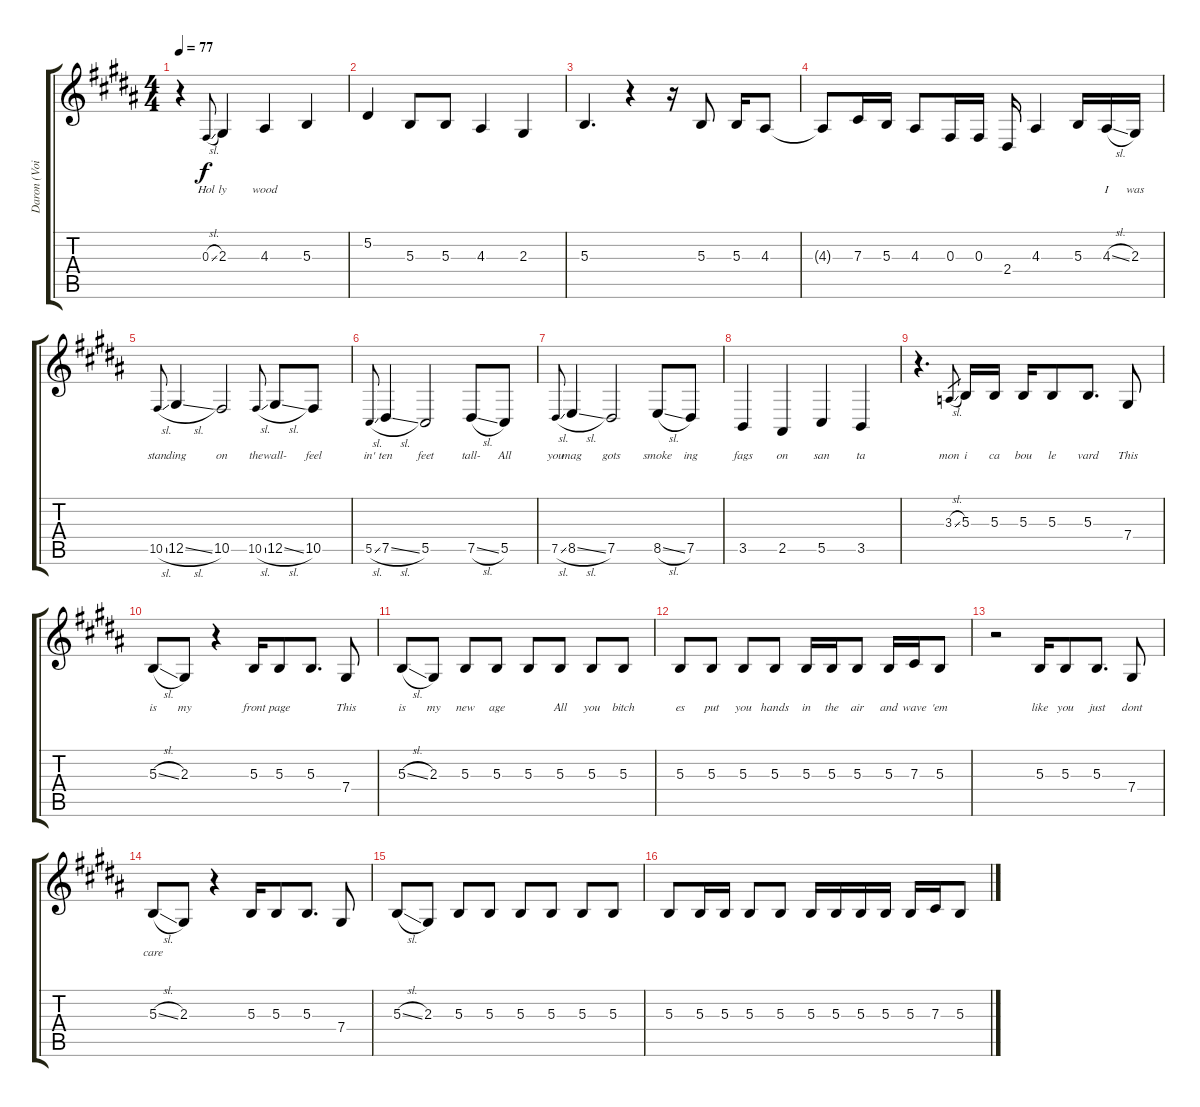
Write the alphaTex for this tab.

\track ("Daron (Voice)" "Daron (Voi") {instrument synthvoice}
\staff {score tabs}
\tuning (Eb4 Bb3 Gb3 Db3 Ab2 Db2) {hide}
\ts (4 4)
\tempo 77
\clef g2
\ks b
r.4{dy f} 0.3{sl}.8{lyrics (0 "Hol") lyrics (1 "") lyrics (2 "") lyrics (3 "") lyrics (4 "") gr onbeat} 2.3.4{lyrics (0 "ly") lyrics (1 "") lyrics (2 "") lyrics (3 "") lyrics (4 "")} 4.3.4{lyrics (0 "wood") lyrics (1 "") lyrics (2 "") lyrics (3 "") lyrics (4 "")} 5.3.4{lyrics (0 "") lyrics (1 "") lyrics (2 "") lyrics (3 "") lyrics (4 "")} |
5.2.4{lyrics (0 "") lyrics (1 "") lyrics (2 "") lyrics (3 "") lyrics (4 "")} 5.3.8{lyrics (0 "") lyrics (1 "") lyrics (2 "") lyrics (3 "") lyrics (4 "")} 5.3.8{lyrics (0 "") lyrics (1 "") lyrics (2 "") lyrics (3 "") lyrics (4 "")} 4.3.4{lyrics (0 "") lyrics (1 "") lyrics (2 "") lyrics (3 "") lyrics (4 "")} 2.3.4{lyrics (0 "") lyrics (1 "") lyrics (2 "") lyrics (3 "") lyrics (4 "")} |
5.3.4{d lyrics (0 "") lyrics (1 "") lyrics (2 "") lyrics (3 "") lyrics (4 "")} r.4 r.16 5.3.8{lyrics (0 "") lyrics (1 "") lyrics (2 "") lyrics (3 "") lyrics (4 "")} 5.3.16{lyrics (0 "") lyrics (1 "") lyrics (2 "") lyrics (3 "") lyrics (4 "")} 4.3.8{lyrics (0 "") lyrics (1 "") lyrics (2 "") lyrics (3 "") lyrics (4 "")} |
4.3{t}.8{lyrics (0 "") lyrics (1 "") lyrics (2 "") lyrics (3 "") lyrics (4 "")} 7.3.16{lyrics (0 "") lyrics (1 "") lyrics (2 "") lyrics (3 "") lyrics (4 "")} 5.3.16{lyrics (0 "") lyrics (1 "") lyrics (2 "") lyrics (3 "") lyrics (4 "")} 4.3.8{lyrics (0 "") lyrics (1 "") lyrics (2 "") lyrics (3 "") lyrics (4 "")} 0.3.16{lyrics (0 "") lyrics (1 "") lyrics (2 "") lyrics (3 "") lyrics (4 "")} 0.3.16{lyrics (0 "") lyrics (1 "") lyrics (2 "") lyrics (3 "") lyrics (4 "")} 2.4.16{lyrics (0 "") lyrics (1 "") lyrics (2 "") lyrics (3 "") lyrics (4 "")} 4.3.4{lyrics (0 "") lyrics (1 "") lyrics (2 "") lyrics (3 "") lyrics (4 "")} 5.3.16{lyrics (0 "") lyrics (1 "") lyrics (2 "") lyrics (3 "") lyrics (4 "")} 4.3{sl}.16{lyrics (0 "I") lyrics (1 "") lyrics (2 "") lyrics (3 "") lyrics (4 "")} 2.3.16{lyrics (0 "was") lyrics (1 "") lyrics (2 "") lyrics (3 "") lyrics (4 "")} |
10.5{sl}.8{lyrics (0 "stan") lyrics (1 "") lyrics (2 "") lyrics (3 "") lyrics (4 "") gr onbeat} 12.5{sl}.4{lyrics (0 "ding") lyrics (1 "") lyrics (2 "") lyrics (3 "") lyrics (4 "")} 10.5.2{lyrics (0 "on") lyrics (1 "") lyrics (2 "") lyrics (3 "") lyrics (4 "")} 10.5{sl}.8{lyrics (0 "the") lyrics (1 "") lyrics (2 "") lyrics (3 "") lyrics (4 "") gr onbeat} 12.5{sl}.8{lyrics (0 "wall-") lyrics (1 "") lyrics (2 "") lyrics (3 "") lyrics (4 "")} 10.5.8{lyrics (0 "feel") lyrics (1 "") lyrics (2 "") lyrics (3 "") lyrics (4 "")} |
5.5{sl}.8{lyrics (0 "in'") lyrics (1 "") lyrics (2 "") lyrics (3 "") lyrics (4 "") gr onbeat} 7.5{sl}.4{lyrics (0 "ten") lyrics (1 "") lyrics (2 "") lyrics (3 "") lyrics (4 "")} 5.5.2{lyrics (0 "feet") lyrics (1 "") lyrics (2 "") lyrics (3 "") lyrics (4 "")} 7.5{sl}.8{lyrics (0 "tall-") lyrics (1 "") lyrics (2 "") lyrics (3 "") lyrics (4 "")} 5.5.8{lyrics (0 "All") lyrics (1 "") lyrics (2 "") lyrics (3 "") lyrics (4 "")} |
7.5{sl}.8{lyrics (0 "you") lyrics (1 "") lyrics (2 "") lyrics (3 "") lyrics (4 "") gr onbeat} 8.5{sl}.4{lyrics (0 "mag") lyrics (1 "") lyrics (2 "") lyrics (3 "") lyrics (4 "")} 7.5.2{lyrics (0 "gots") lyrics (1 "") lyrics (2 "") lyrics (3 "") lyrics (4 "")} 8.5{sl}.8{lyrics (0 "smoke") lyrics (1 "") lyrics (2 "") lyrics (3 "") lyrics (4 "")} 7.5.8{lyrics (0 "ing") lyrics (1 "") lyrics (2 "") lyrics (3 "") lyrics (4 "")} |
3.5.4{lyrics (0 "fags") lyrics (1 "") lyrics (2 "") lyrics (3 "") lyrics (4 "")} 2.5.4{lyrics (0 "on") lyrics (1 "") lyrics (2 "") lyrics (3 "") lyrics (4 "")} 5.5.4{lyrics (0 "san") lyrics (1 "") lyrics (2 "") lyrics (3 "") lyrics (4 "")} 3.5.4{lyrics (0 "ta") lyrics (1 "") lyrics (2 "") lyrics (3 "") lyrics (4 "")} |
\ks g#minor
r.4{d} 3.3{sl}.8{lyrics (0 "mon") lyrics (1 "") lyrics (2 "") lyrics (3 "") lyrics (4 "") gr} 5.3.16{lyrics (0 "i") lyrics (1 "") lyrics (2 "") lyrics (3 "") lyrics (4 "")} 5.3.16{lyrics (0 "ca") lyrics (1 "") lyrics (2 "") lyrics (3 "") lyrics (4 "")} 5.3.16{lyrics (0 "bou") lyrics (1 "") lyrics (2 "") lyrics (3 "") lyrics (4 "")} 5.3.8{lyrics (0 "le") lyrics (1 "") lyrics (2 "") lyrics (3 "") lyrics (4 "")} 5.3.8{d lyrics (0 "vard") lyrics (1 "") lyrics (2 "") lyrics (3 "") lyrics (4 "")} 7.4.8{lyrics (0 "This") lyrics (1 "") lyrics (2 "") lyrics (3 "") lyrics (4 "")} |
5.3{sl}.8{lyrics (0 "is") lyrics (1 "") lyrics (2 "") lyrics (3 "") lyrics (4 "")} 2.3.8{lyrics (0 "my") lyrics (1 "") lyrics (2 "") lyrics (3 "") lyrics (4 "")} r.4 5.3.16{lyrics (0 "front") lyrics (1 "") lyrics (2 "") lyrics (3 "") lyrics (4 "")} 5.3.8{lyrics (0 "page") lyrics (1 "") lyrics (2 "") lyrics (3 "") lyrics (4 "")} 5.3.8{d lyrics (0 "") lyrics (1 "") lyrics (2 "") lyrics (3 "") lyrics (4 "")} 7.4.8{lyrics (0 "This") lyrics (1 "") lyrics (2 "") lyrics (3 "") lyrics (4 "")} |
5.3{sl}.8{lyrics (0 "is") lyrics (1 "") lyrics (2 "") lyrics (3 "") lyrics (4 "")} 2.3.8{lyrics (0 "my") lyrics (1 "") lyrics (2 "") lyrics (3 "") lyrics (4 "")} 5.3.8{lyrics (0 "new") lyrics (1 "") lyrics (2 "") lyrics (3 "") lyrics (4 "")} 5.3.8{lyrics (0 "age") lyrics (1 "") lyrics (2 "") lyrics (3 "") lyrics (4 "")} 5.3.8{lyrics (0 "") lyrics (1 "") lyrics (2 "") lyrics (3 "") lyrics (4 "")} 5.3.8{lyrics (0 "All") lyrics (1 "") lyrics (2 "") lyrics (3 "") lyrics (4 "")} 5.3.8{lyrics (0 "you") lyrics (1 "") lyrics (2 "") lyrics (3 "") lyrics (4 "")} 5.3.8{lyrics (0 "bitch") lyrics (1 "") lyrics (2 "") lyrics (3 "") lyrics (4 "")} |
5.3.8{lyrics (0 "es") lyrics (1 "") lyrics (2 "") lyrics (3 "") lyrics (4 "")} 5.3.8{lyrics (0 "put") lyrics (1 "") lyrics (2 "") lyrics (3 "") lyrics (4 "")} 5.3.8{lyrics (0 "you") lyrics (1 "") lyrics (2 "") lyrics (3 "") lyrics (4 "")} 5.3.8{lyrics (0 "hands") lyrics (1 "") lyrics (2 "") lyrics (3 "") lyrics (4 "")} 5.3.16{lyrics (0 "in") lyrics (1 "") lyrics (2 "") lyrics (3 "") lyrics (4 "")} 5.3.16{lyrics (0 "the") lyrics (1 "") lyrics (2 "") lyrics (3 "") lyrics (4 "")} 5.3.8{lyrics (0 "air") lyrics (1 "") lyrics (2 "") lyrics (3 "") lyrics (4 "")} 5.3.16{lyrics (0 "and") lyrics (1 "") lyrics (2 "") lyrics (3 "") lyrics (4 "")} 7.3.16{lyrics (0 "wave") lyrics (1 "") lyrics (2 "") lyrics (3 "") lyrics (4 "")} 5.3.8{lyrics (0 "'em") lyrics (1 "") lyrics (2 "") lyrics (3 "") lyrics (4 "")} |
r.2 5.3.16{lyrics (0 "like") lyrics (1 "") lyrics (2 "") lyrics (3 "") lyrics (4 "")} 5.3.8{lyrics (0 "you") lyrics (1 "") lyrics (2 "") lyrics (3 "") lyrics (4 "")} 5.3.8{d lyrics (0 "just") lyrics (1 "") lyrics (2 "") lyrics (3 "") lyrics (4 "")} 7.4.8{lyrics (0 "dont") lyrics (1 "") lyrics (2 "") lyrics (3 "") lyrics (4 "")} |
5.3{sl}.8{lyrics (0 "care") lyrics (1 "") lyrics (2 "") lyrics (3 "") lyrics (4 "")} 2.3.8 r.4 5.3.16 5.3.8 5.3.8{d} 7.4.8 |
5.3{sl}.8 2.3.8 5.3.8 5.3.8 5.3.8 5.3.8 5.3.8 5.3.8 |
5.3.8 5.3.16 5.3.16 5.3.8 5.3.8 5.3.16 5.3.16 5.3.16 5.3.16 5.3.16 7.3.16 5.3.8
